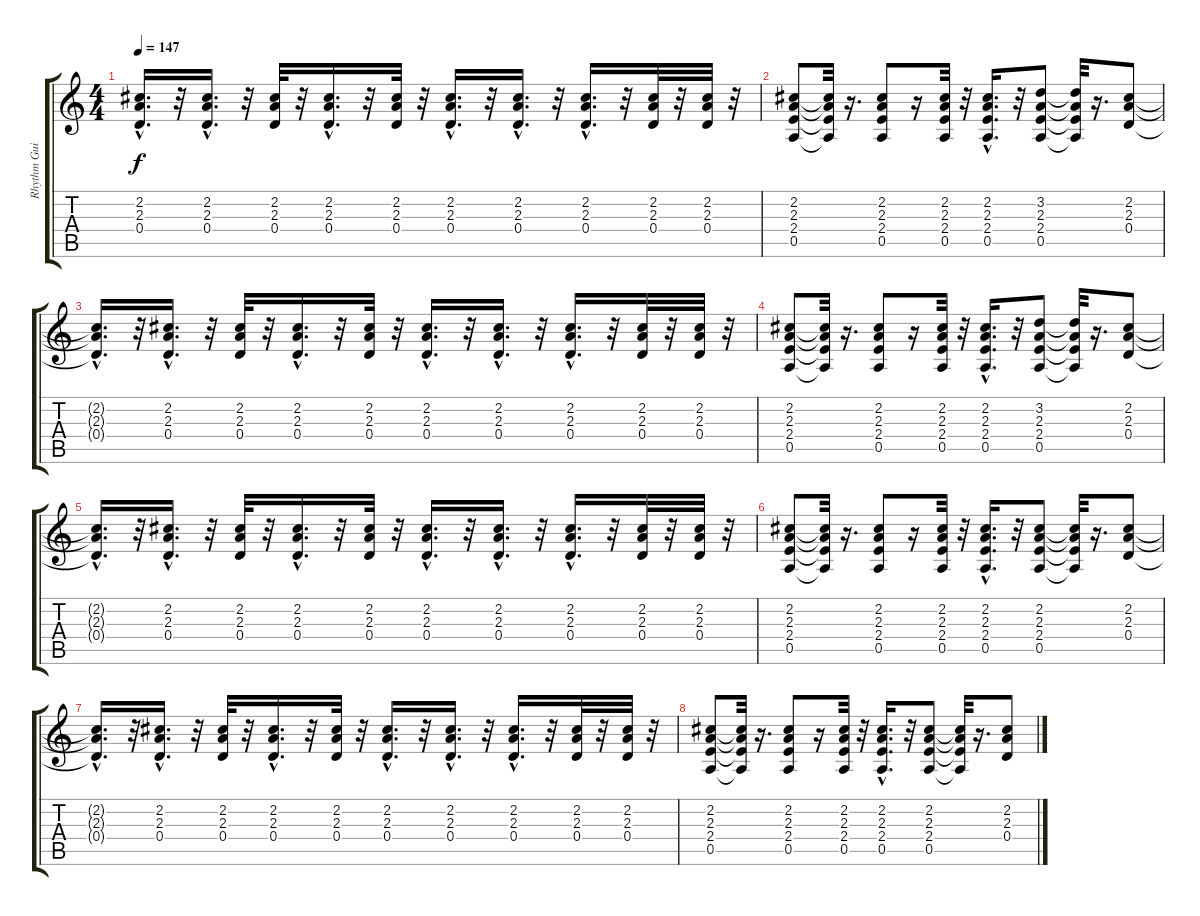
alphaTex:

\track ("Rhythm Guitar" "Rhythm Gui") {instrument acousticguitarsteel}
\staff {score tabs}
\tuning (E4 B3 G3 D3 A2 E2) {hide}
\ts (4 4)
\tempo 147
\clef g2
\ks c
(2.2{hac t} 2.3{hac t} 0.4{hac t}).16{d dy f} r.32 (2.2{hac} 2.3{hac} 0.4{hac}).16{d} r.32 (2.2 2.3 0.4).32 r.32 (2.2{hac} 2.3{hac} 0.4{hac}).16{d} r.32 (2.2 2.3 0.4).32 r.32 (2.2{hac} 2.3{hac} 0.4{hac}).16{d} r.32 (2.2{hac} 2.3{hac} 0.4{hac}).16{d} r.32 (2.2{hac} 2.3{hac} 0.4{hac}).16{d} r.32 (2.2 2.3 0.4).32 r.32 (2.2 2.3 0.4).32 r.32 |
(2.2 2.3 2.4 0.5).8 (2.2{t} 2.3{t} 2.4{t} 0.5{t}).32 r.16{d} (2.2 2.3 2.4 0.5).8 r.16 (2.2 2.3 2.4 0.5).32 r.32 (2.2{hac} 2.3{hac} 2.4{hac} 0.5{hac}).16{d} r.32 (3.2 2.3 2.4 0.5).8 (3.2{t} 2.3{t} 2.4{t} 0.5{t}).32 r.16{d} (2.2 2.3 0.4).8 |
(2.2{hac t} 2.3{hac t} 0.4{hac t}).16{d} r.32 (2.2{hac} 2.3{hac} 0.4{hac}).16{d} r.32 (2.2 2.3 0.4).32 r.32 (2.2{hac} 2.3{hac} 0.4{hac}).16{d} r.32 (2.2 2.3 0.4).32 r.32 (2.2{hac} 2.3{hac} 0.4{hac}).16{d} r.32 (2.2{hac} 2.3{hac} 0.4{hac}).16{d} r.32 (2.2{hac} 2.3{hac} 0.4{hac}).16{d} r.32 (2.2 2.3 0.4).32 r.32 (2.2 2.3 0.4).32 r.32 |
(2.2 2.3 2.4 0.5).8 (2.2{t} 2.3{t} 2.4{t} 0.5{t}).32 r.16{d} (2.2 2.3 2.4 0.5).8 r.16 (2.2 2.3 2.4 0.5).32 r.32 (2.2{hac} 2.3{hac} 2.4{hac} 0.5{hac}).16{d} r.32 (3.2 2.3 2.4 0.5).8 (3.2{t} 2.3{t} 2.4{t} 0.5{t}).32 r.16{d} (2.2 2.3 0.4).8 |
(2.2{hac t} 2.3{hac t} 0.4{hac t}).16{d} r.32 (2.2{hac} 2.3{hac} 0.4{hac}).16{d} r.32 (2.2 2.3 0.4).32 r.32 (2.2{hac} 2.3{hac} 0.4{hac}).16{d} r.32 (2.2 2.3 0.4).32 r.32 (2.2{hac} 2.3{hac} 0.4{hac}).16{d} r.32 (2.2{hac} 2.3{hac} 0.4{hac}).16{d} r.32 (2.2{hac} 2.3{hac} 0.4{hac}).16{d} r.32 (2.2 2.3 0.4).32 r.32 (2.2 2.3 0.4).32 r.32 |
(2.2 2.3 2.4 0.5).8 (2.2{t} 2.3{t} 2.4{t} 0.5{t}).32 r.16{d} (2.2 2.3 2.4 0.5).8 r.16 (2.2 2.3 2.4 0.5).32 r.32 (2.2{hac} 2.3{hac} 2.4{hac} 0.5{hac}).16{d} r.32 (2.2 2.3 2.4 0.5).8 (2.2{t} 2.3{t} 2.4{t} 0.5{t}).32 r.16{d} (2.2 2.3 0.4).8 |
(2.2{hac t} 2.3{hac t} 0.4{hac t}).16{d} r.32 (2.2{hac} 2.3{hac} 0.4{hac}).16{d} r.32 (2.2 2.3 0.4).32 r.32 (2.2{hac} 2.3{hac} 0.4{hac}).16{d} r.32 (2.2 2.3 0.4).32 r.32 (2.2{hac} 2.3{hac} 0.4{hac}).16{d} r.32 (2.2{hac} 2.3{hac} 0.4{hac}).16{d} r.32 (2.2{hac} 2.3{hac} 0.4{hac}).16{d} r.32 (2.2 2.3 0.4).32 r.32 (2.2 2.3 0.4).32 r.32 |
(2.2 2.3 2.4 0.5).8 (2.2{t} 2.3{t} 2.4{t} 0.5{t}).32 r.16{d} (2.2 2.3 2.4 0.5).8 r.16 (2.2 2.3 2.4 0.5).32 r.32 (2.2{hac} 2.3{hac} 2.4{hac} 0.5{hac}).16{d} r.32 (2.2 2.3 2.4 0.5).8 (2.2{t} 2.3{t} 2.4{t} 0.5{t}).32 r.16{d} (2.2 2.3 0.4).8
